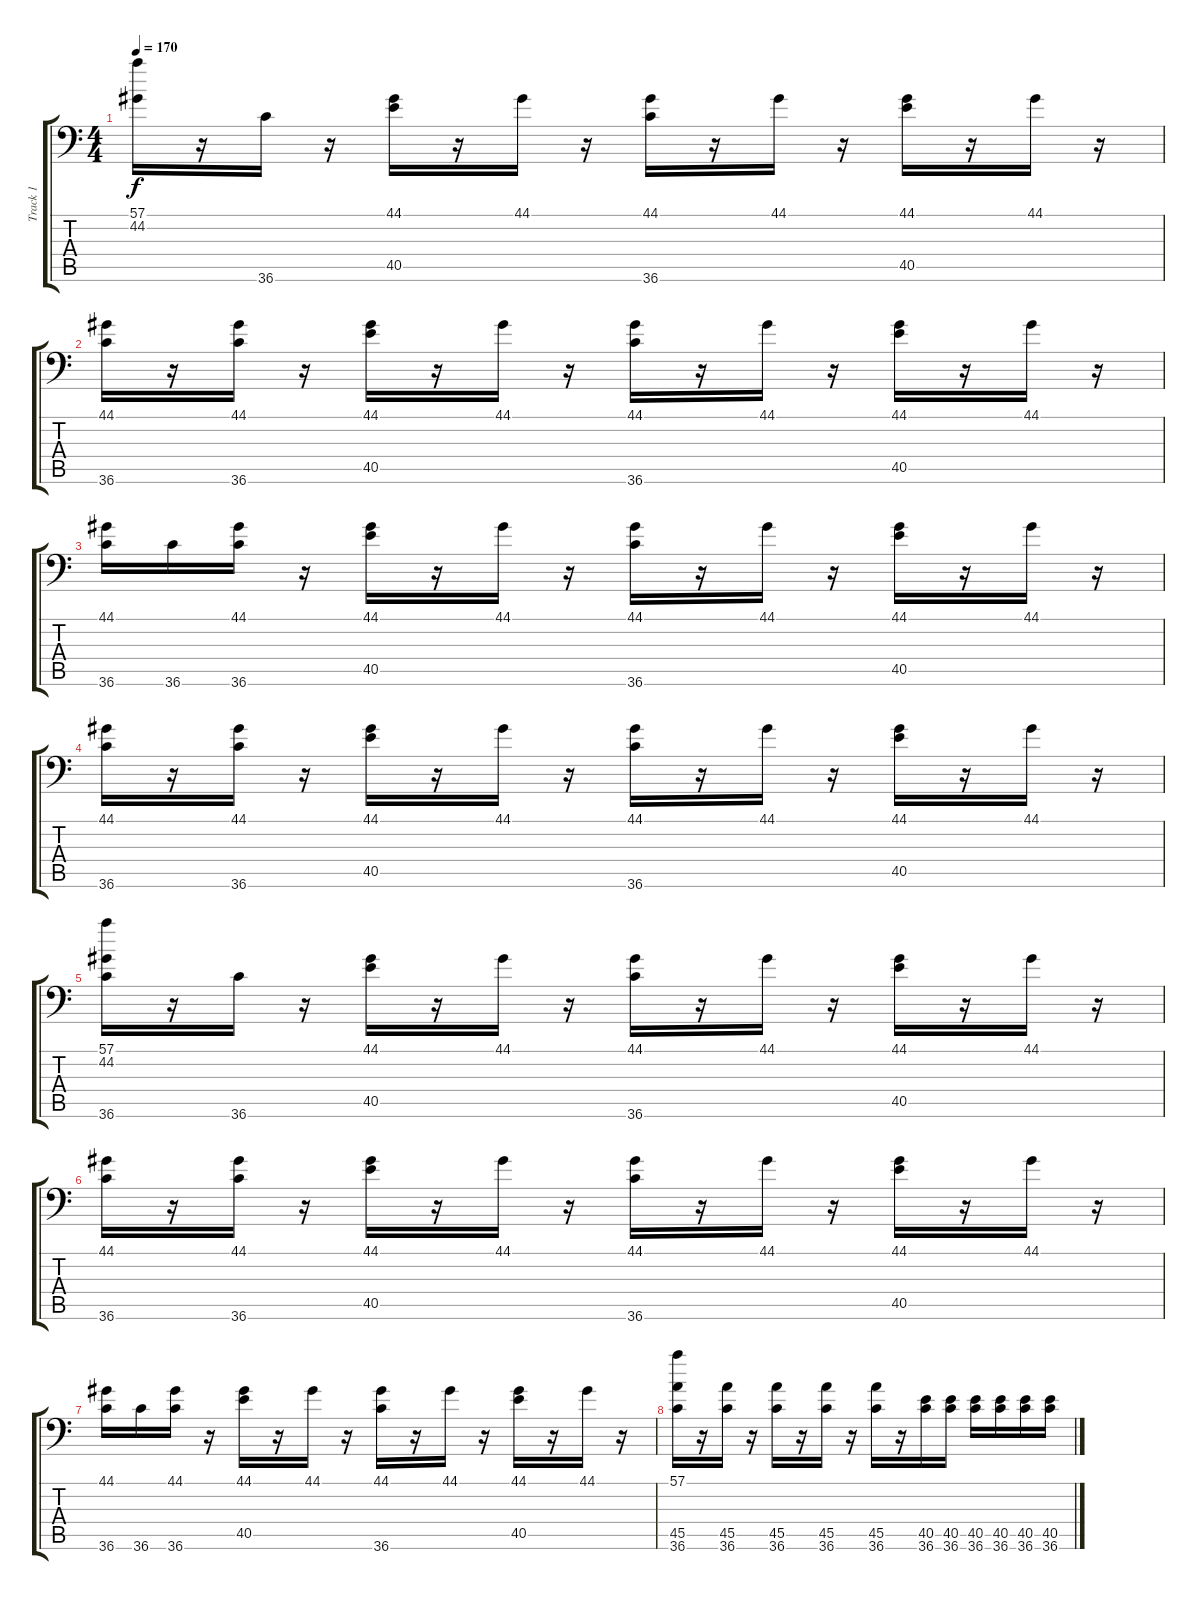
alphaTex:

\track ("Track 1" "Track 1") {instrument acousticgrandpiano}
\staff {score tabs}
\tuning (C-1 C-1 C-1 C-1 C-1 C-1) {hide}
\ts (4 4)
\tempo 170
\clef f4
\ks c
(57.1 44.2).16{dy f} r.16 36.6.16 r.16 (44.1 40.5).16 r.16 44.1.16 r.16 (44.1 36.6).16 r.16 44.1.16 r.16 (44.1 40.5).16 r.16 44.1.16 r.16 |
(44.1 36.6).16 r.16 (44.1 36.6).16 r.16 (44.1 40.5).16 r.16 44.1.16 r.16 (44.1 36.6).16 r.16 44.1.16 r.16 (44.1 40.5).16 r.16 44.1.16 r.16 |
(44.1 36.6).16 36.6.16 (44.1 36.6).16 r.16 (44.1 40.5).16 r.16 44.1.16 r.16 (44.1 36.6).16 r.16 44.1.16 r.16 (44.1 40.5).16 r.16 44.1.16 r.16 |
(44.1 36.6).16 r.16 (44.1 36.6).16 r.16 (44.1 40.5).16 r.16 44.1.16 r.16 (44.1 36.6).16 r.16 44.1.16 r.16 (44.1 40.5).16 r.16 44.1.16 r.16 |
(57.1 44.2 36.6).16 r.16 36.6.16 r.16 (44.1 40.5).16 r.16 44.1.16 r.16 (44.1 36.6).16 r.16 44.1.16 r.16 (44.1 40.5).16 r.16 44.1.16 r.16 |
(44.1 36.6).16 r.16 (44.1 36.6).16 r.16 (44.1 40.5).16 r.16 44.1.16 r.16 (44.1 36.6).16 r.16 44.1.16 r.16 (44.1 40.5).16 r.16 44.1.16 r.16 |
(44.1 36.6).16 36.6.16 (44.1 36.6).16 r.16 (44.1 40.5).16 r.16 44.1.16 r.16 (44.1 36.6).16 r.16 44.1.16 r.16 (44.1 40.5).16 r.16 44.1.16 r.16 |
(57.1 45.5 36.6).16 r.16 (45.5 36.6).16 r.16 (45.5 36.6).16 r.16 (45.5 36.6).16 r.16 (45.5 36.6).16 r.16 (40.5 36.6).16 (40.5 36.6).16 (40.5 36.6).16 (40.5 36.6).16 (40.5 36.6).16 (40.5 36.6).16
